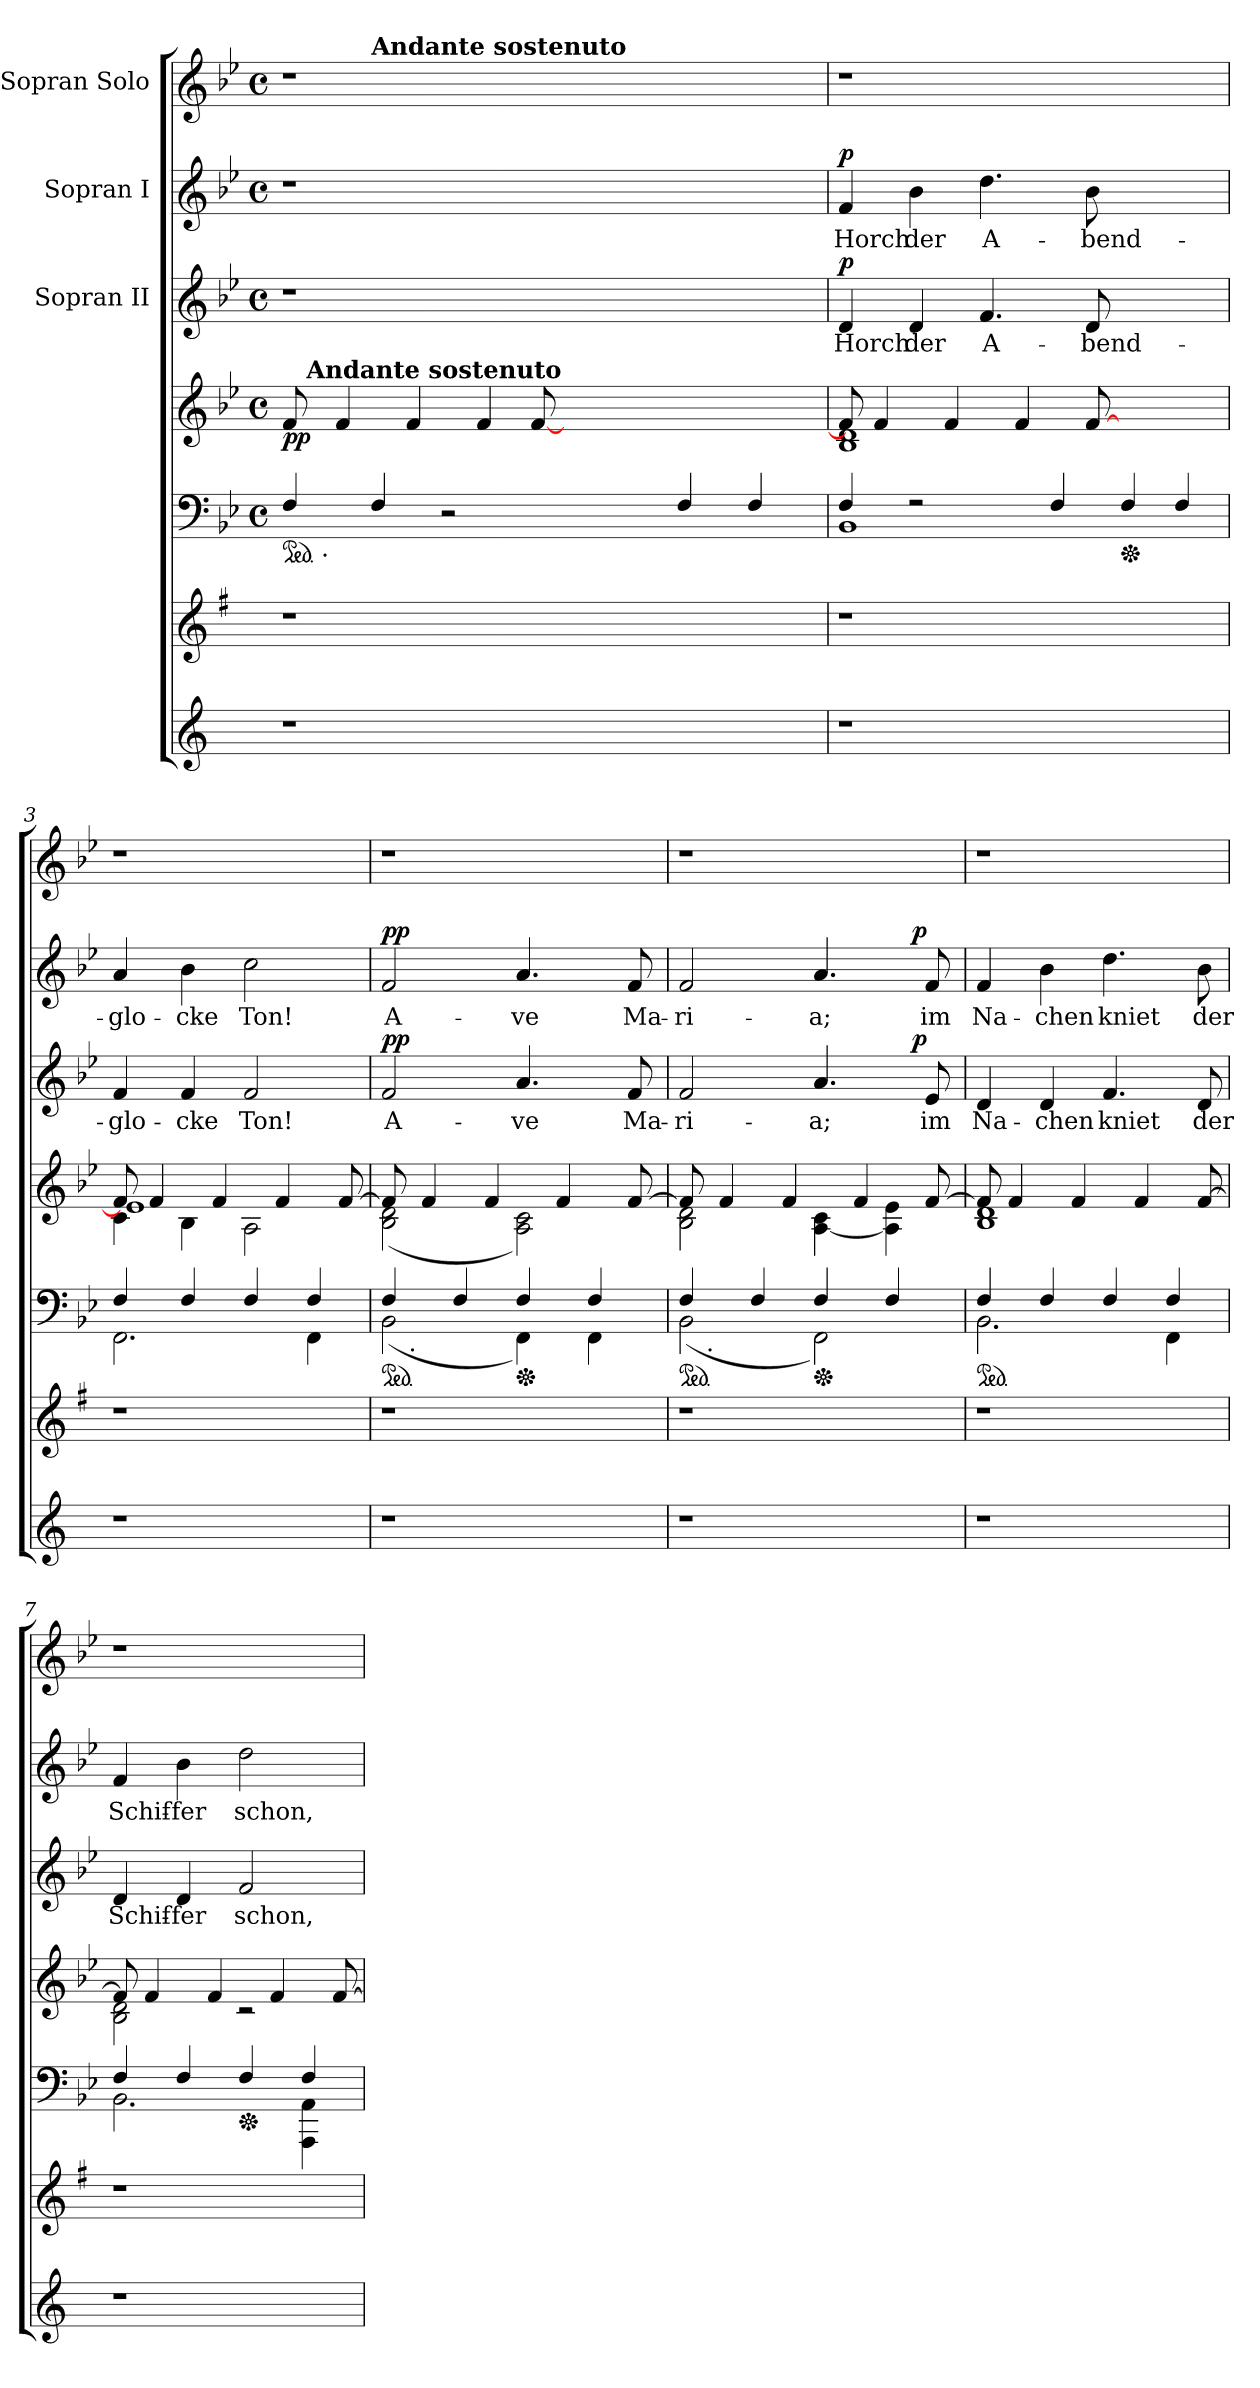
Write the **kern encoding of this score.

**kern	**kern	**kern	**kern	**dynam	**kern	**text	**dynam	**kern	**text	**dynam	**kern
*part7	*part6	*part5	*part4	*part4	*part3	*part3	*part3	*part2	*part2	*part2	*part1
*staff7	*staff6	*staff5	*staff4	*staff4	*staff3	*staff3	*staff3	*staff2	*staff2	*staff2	*staff1
*	*	*	*	*	*I"Sopran II	*	*	*I"Sopran I	*	*	*I"Sopran Solo
*clefG2	*clefG2	*clefF4	*clefG2	*	*clefG2	*	*	*clefG2	*	*	*clefG2
*	*ITrd-3c-5	*ITrd-3c-5	*ITrd-3c-5	*	*ITrd-3c-5	*	*	*ITrd-3c-5	*	*	*ITrd-3c-5
*k[]	*k[]	*k[b-e-a-]	*k[b-e-a-]	*	*k[b-e-a-]	*	*	*k[b-e-a-]	*	*	*k[b-e-a-]
*C:	*C:	*E-:	*E-:	*	*E-:	*	*	*E-:	*	*	*E-:
*	*	*M4/4	*M4/4	*	*M4/4	*	*	*M4/4	*	*	*M4/4
*	*	*met(c)	*met(c)	*	*met(c)	*	*	*met(c)	*	*	*met(c)
*	*	*ped	*	*	*	*	*	*	*	*	*
=1	=1	=1	=1	=1	=1	=1	=1	=1	=1	=1	=1
!	!	!	!	!LO:DY:b	!	!	!	!	!	!	!
*	*	*^	*^	*	*	*	*	*	*	*	*^
1r	1r	4B-/	16.ryy	8b-/	16ryy	pp	1r	.	.	1r	.	.	1r	4ryy
!	!	!	!	!	!LO:TX:a:B:t=Andante sostenuto	!	!	!	!	!	!	!	!	!
.	.	.	.	.	1ryy	.	.	.	.	.	.	.	.	.
!	!	!	!LO:TX:b:t=.	!	!	!	!	!	!	!	!	!	!	!
.	.	.	1ryy	.	.	.	.	.	.	.	.	.	.	.
.	.	.	.	4b-/	.	.	.	.	.	.	.	.	.	.
!	!	!	!	!	!	!	!	!	!	!	!	!	!	!LO:TX:a:B:t=Andante sostenuto
.	.	4B-/	.	.	.	.	.	.	.	.	.	.	.	1..ryy
.	.	.	.	4b-/	.	.	.	.	.	.	.	.	.	.
.	.	2r	.	.	.	.	.	.	.	.	.	.	.	.
.	.	.	.	4b-/	.	.	.	.	.	.	.	.	.	.
.	.	.	.	[>8b-/	.	.	.	.	.	.	.	.	.	.
1ryy	1ryy	2ryy	.	1ryy	.	.	1ryy	.	.	1ryy	.	.	1ryy	.
.	.	.	.	.	2...ryy	.	.	.	.	.	.	.	.	.
.	.	.	2ryy	.	.	.	.	.	.	.	.	.	.	.
.	.	4B-/	.	.	.	.	.	.	.	.	.	.	.	.
.	.	.	4ryy	.	.	.	.	.	.	.	.	.	.	.
.	.	4B-/	.	.	.	.	.	.	.	.	.	.	.	.
.	.	.	8ryy	.	.	.	.	.	.	.	.	.	.	.
.	.	.	32ryy	.	.	.	.	.	.	.	.	.	.	.
=2	=2	=2	=2	=2	=2	=2	=2	=2	=2	=2	=2	=2	=2	=2
!	!	!	!	!	!	!	!	!LO:LY:b	!LO:DY:a	!	!LO:LY:b	!LO:DY:a	!	!
*	*	*	*	*	*	*	*	*	*	*	*	*	*v	*v
1r	1r	4B-/	1E-	8b-/]	1e- 1g	.	4g/	Horch	p	4b-/	Horch	p	1r
.	.	.	.	4b-/	.	.	.	.	.	.	.	.	.
!	!	!	!	!	!	!	!	!LO:LY:b	!	!	!LO:LY:b	!	!
.	.	2r	.	.	.	.	4g/	der	.	4ee-\	der	.	.
.	.	.	.	4b-/	.	.	.	.	.	.	.	.	.
!	!	!	!	!	!	!	!	!LO:LY:b	!	!	!LO:LY:b	!	!
.	.	.	.	.	.	.	4.b-/	A-	.	4.gg\	A-	.	.
.	.	.	.	4b-/	.	.	.	.	.	.	.	.	.
.	.	4B-/	.	.	.	.	.	.	.	.	.	.	.
!	!	!	!	!	!	!	!	!LO:LY:b	!	!	!LO:LY:b	!	!
.	.	.	.	[>8b-/	.	.	8g/	-bend-	.	8ee-\	-bend-	.	.
*	*	*Xped	*	*	*	*	*	*	*	*	*	*	*
2ryy	2ryy	4B-/	2ryy	2ryy	2ryy	.	2ryy	.	.	2ryy	.	.	2ryy
.	.	4B-/	.	.	.	.	.	.	.	.	.	.	.
=3	=3	=3	=3	=3	=3	=3	=3	=3	=3	=3	=3	=3	=3
*	*	*	*	*	*^	*	*	*	*	*	*	*	*
!	!	!	!	!	!	!	!	!	!LO:LY:b	!	!	!LO:LY:b	!	!
1r	1r	4B-/	2.BB-\	8b-/]	4f\	1a-	.	4b-/	-glo-	.	4dd/	-glo-	.	1r
.	.	.	.	4b-/	.	.	.	.	.	.	.	.	.	.
!	!	!	!	!	!	!	!	!	!LO:LY:b	!	!	!LO:LY:b	!	!
.	.	4B-/	.	.	4e-\	.	.	4b-/	-cke	.	4ee-\	-cke	.	.
.	.	.	.	4b-/	.	.	.	.	.	.	.	.	.	.
!	!	!	!	!	!	!	!	!	!LO:LY:b	!	!	!LO:LY:b	!	!
.	.	4B-/	.	.	2d\	.	.	2b-/	Ton!	.	2ff\	Ton!	.	.
.	.	.	.	4b-/	.	.	.	.	.	.	.	.	.	.
.	.	4B-/	4BB-\	.	.	.	.	.	.	.	.	.	.	.
.	.	.	.	[>8b-/	.	.	.	.	.	.	.	.	.	.
*	*	*v	*v	*	*	*	*	*	*	*	*	*	*	*
*	*	*	*v	*v	*v	*	*	*	*	*	*	*	*
=4	=4	=4	=4	=4	=4	=4	=4	=4	=4	=4	=4
*	*	*ped	*	*	*	*	*	*	*	*	*
*	*	*^	*^	*	*	*	*	*	*	*	*
!	!	!	!	!	!	!	!	!LO:LY:b	!LO:DY:a	!	!LO:LY:b	!LO:DY:a	!
*	*	*	*^	*	*	*	*	*	*	*	*	*	*
1r	1r	4B-/	(<2E-\	16.ryy	8b-/]	(2e-\ 2g\	.	2b-/	A-	pp	2b-/	A-	pp	1r
!	!	!	!	!LO:TX:b:t=.	!	!	!	!	!	!	!	!	!	!
.	.	.	.	2ryy	.	.	.	.	.	.	.	.	.	.
.	.	.	.	.	4b-/	.	.	.	.	.	.	.	.	.
.	.	4B-/	.	.	.	.	.	.	.	.	.	.	.	.
.	.	.	.	.	4b-/	.	.	.	.	.	.	.	.	.
*	*	*Xped	*	*	*	*	*	*	*	*	*	*	*	*
!	!	!	!	!	!	!	!	!	!LO:LY:b	!	!	!LO:LY:b	!	!
.	.	4B-/	4BB-\)	.	.	2d\ 2f\)	.	4.dd/	-ve	.	4.dd/	-ve	.	.
.	.	.	.	4ryy	.	.	.	.	.	.	.	.	.	.
.	.	.	.	.	4b-/	.	.	.	.	.	.	.	.	.
.	.	4B-/	4BB-\	.	.	.	.	.	.	.	.	.	.	.
.	.	.	.	8ryy	.	.	.	.	.	.	.	.	.	.
!	!	!	!	!	!	!	!	!	!LO:LY:b	!	!	!LO:LY:b	!	!
.	.	.	.	.	[>8b-/	.	.	8b-/	Ma-	.	8b-/	Ma-	.	.
.	.	.	.	32ryy	.	.	.	.	.	.	.	.	.	.
=5	=5	=5	=5	=5	=5	=5	=5	=5	=5	=5	=5	=5	=5	=5
*	*	*ped	*	*	*	*	*	*	*	*	*	*	*	*
!	!	!	!	!	!	!	!	!	!LO:LY:b	!	!	!LO:LY:b	!	!
*	*	*	*	*	*	*	*	*^	*	*	*^	*	*	*
1r	1r	4B-/	(<2E-\	16.ryy	8b-/]	2e-\ 2g\	.	2b-/	2ryy	-ri-	.	2b-/	2ryy	-ri-	.	1r
!	!	!	!	!LO:TX:b:t=.	!	!	!	!	!	!	!	!	!	!	!	!
.	.	.	.	2ryy	.	.	.	.	.	.	.	.	.	.	.	.
.	.	.	.	.	4b-/	.	.	.	.	.	.	.	.	.	.	.
.	.	4B-/	.	.	.	.	.	.	.	.	.	.	.	.	.	.
.	.	.	.	.	4b-/	.	.	.	.	.	.	.	.	.	.	.
*	*	*Xped	*	*	*	*	*	*	*	*	*	*	*	*	*	*
!	!	!	!	!	!	!	!	!	!	!LO:LY:b	!	!	!	!LO:LY:b	!	!
.	.	4B-/	2BB-\)	.	.	[<4d\ 4f\	.	4.dd/	4ryy	-a;	.	4.dd/	4ryy	-a;	.	.
.	.	.	.	4ryy	.	.	.	.	.	.	.	.	.	.	.	.
.	.	.	.	.	4b-/	.	.	.	.	.	.	.	.	.	.	.
.	.	4B-/	.	.	.	4d\] 4a-\	.	.	16.ryy	.	.	.	16.ryy	.	.	.
!	!	!	!	!	!	!	!	!	!	!	!LO:DY:a	!	!	!	!LO:DY:a	!
.	.	.	.	8ryy	.	.	.	.	8ryy	.	p	.	8ryy	.	p	.
!	!	!	!	!	!	!	!	!	!	!LO:LY:b	!	!	!	!LO:LY:b	!	!
.	.	.	.	.	[<8b-/	.	.	8a-/	.	im	.	8b-/	.	im	.	.
.	.	.	.	32ryy	.	.	.	.	32ryy	.	.	.	32ryy	.	.	.
*	*	*	*	*	*	*	*	*v	*v	*	*	*	*	*	*	*
*	*	*v	*v	*v	*	*	*	*	*	*	*v	*v	*	*	*
!!LO:LB:g=z
=6	=6	=6	=6	=6	=6	=6	=6	=6	=6	=6	=6	=6
*	*	*ped	*	*	*	*	*	*	*	*	*	*
*	*	*^	*	*	*	*^	*	*	*^	*	*	*
*	*	*	*^	*	*	*	*	*	*	*	*	*	*	*	*
!	!	!	!	!	!	!	!	!	!	!LO:LY:b	!	!	!	!LO:LY:b	!	!
*	*	*	*	*	*	*	*	*v	*v	*	*	*	*	*	*	*
*	*	*	*v	*v	*	*	*	*	*	*	*v	*v	*	*	*
1r	1r	4B-/	2.E-\	8b-/]	1e- 1g	.	4g/	Na-	.	4b-/	Na-	.	1r
.	.	.	.	4b-/	.	.	.	.	.	.	.	.	.
!	!	!	!	!	!	!	!	!LO:LY:b	!	!	!LO:LY:b	!	!
.	.	4B-/	.	.	.	.	4g/	-chen	.	4ee-\	-chen	.	.
.	.	.	.	4b-/	.	.	.	.	.	.	.	.	.
!	!	!	!	!	!	!	!	!LO:LY:b	!	!	!LO:LY:b	!	!
.	.	4B-/	.	.	.	.	4.b-/	kniet	.	4.gg\	kniet	.	.
.	.	.	.	4b-/	.	.	.	.	.	.	.	.	.
.	.	4B-/	4BB-\	.	.	.	.	.	.	.	.	.	.
!	!	!	!	!	!	!	!	!LO:LY:b	!	!	!LO:LY:b	!	!
.	.	.	.	[>8b-/	.	.	8g/	der	.	8ee-\	der	.	.
=7	=7	=7	=7	=7	=7	=7	=7	=7	=7	=7	=7	=7	=7
!	!	!	!	!	!	!	!	!LO:LY:b	!	!	!LO:LY:b	!	!
1r	1r	4B-/	2.E-\	8b-/]	2e-\ 2g\	.	4g/	Schif-	.	4b-/	Schif-	.	1r
.	.	.	.	4b-/	.	.	.	.	.	.	.	.	.
!	!	!	!	!	!	!	!	!LO:LY:b	!	!	!LO:LY:b	!	!
.	.	4B-/	.	.	.	.	4g/	-fer	.	4ee-\	-fer	.	.
.	.	.	.	4b-/	.	.	.	.	.	.	.	.	.
*	*	*Xped	*	*	*	*	*	*	*	*	*	*	*
!	!	!	!	!	!	!	!	!LO:LY:b	!	!	!LO:LY:b	!	!
.	.	4B-/	.	.	2rc	.	2b-/	schon,	.	2gg\	schon,	.	.
.	.	.	.	4b-/	.	.	.	.	.	.	.	.	.
.	.	4B-/	4DD\ 4D\	.	.	.	.	.	.	.	.	.	.
.	.	.	.	[>8b-/	.	.	.	.	.	.	.	.	.
*	*	*v	*v	*	*	*	*	*	*	*	*	*	*
*	*	*	*v	*v	*	*	*	*	*	*	*	*
=	=	=	=	=	=	=	=	=	=	=	=
*-	*-	*-	*-	*-	*-	*-	*-	*-	*-	*-	*-
